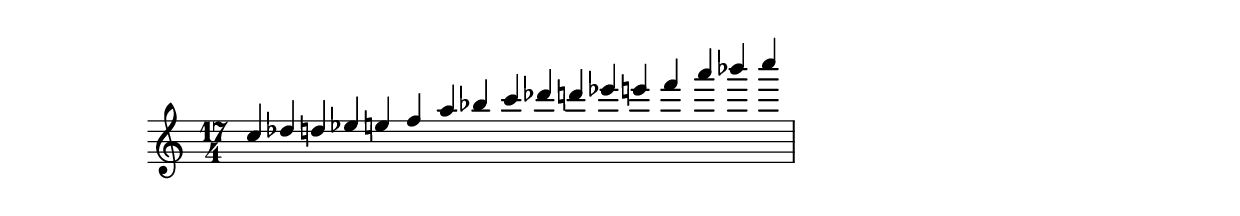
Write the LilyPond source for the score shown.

\version "2.18.2" \score { \new Staff << \new Voice { \set midiInstrument = #"piano" \voiceOne
 \key c \major \time 17/4
\override Voice.TextScript.font-size = #-4
 { c'' des'' d'' ees'' e'' f'' a'' bes'' c''' des''' d''' ees''' e''' f''' a''' bes''' c''''  } 
 } >> \layout { } \midi { \context { \Staff \remove "Staff_performer" }
\context { \Voice \consists "Staff_performer" } \tempo 2 = 60 } }
\paper{oddHeaderMarkup = ##f oddFooterMarkup = ##f}
